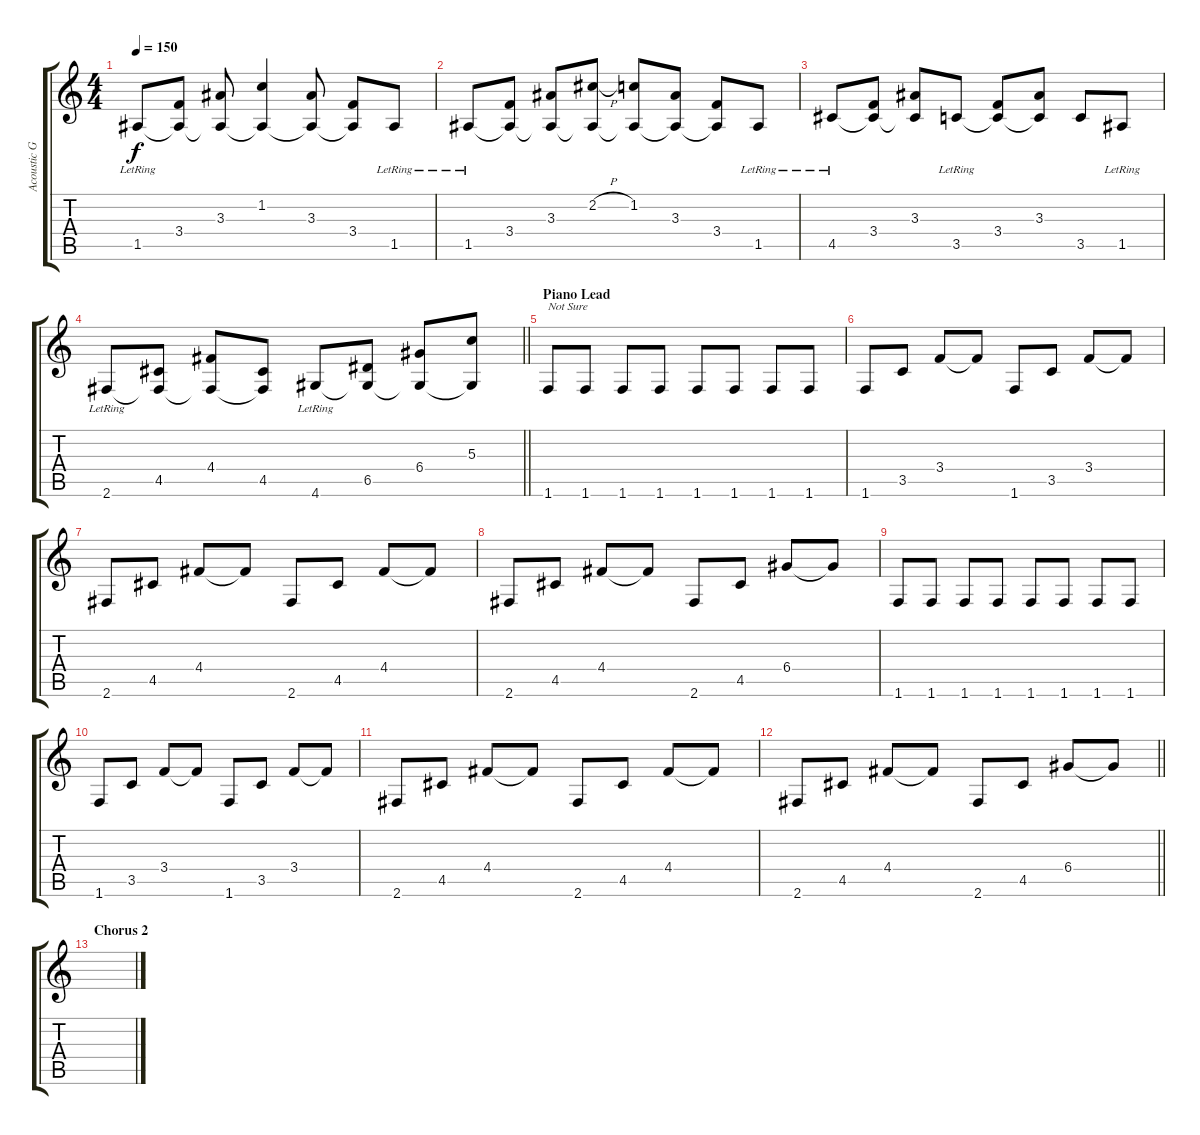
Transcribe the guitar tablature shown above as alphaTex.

\track ("Acoustic Guitar 1 (Rhythm)" "Acoustic G") {instrument acousticguitarsteel}
\staff {score tabs}
\tuning (E4 B3 G3 D3 A2 E2) {hide}
\ts (4 4)
\tempo 150
\clef g2
\ks c
1.5{lr}.8{dy f} (3.4 1.5{t}).8 (3.3 1.5{t}).8 (1.2 1.5{t}).4 (3.3 1.5{t}).8 (3.4 1.5{t}).8 1.5{lr}.8 |
1.5{lr}.8 (3.4 1.5{t}).8 (3.3 1.5{t}).8 (2.2{h} 1.5{t}).8 (1.2 1.5{t}).8 (3.3 1.5{t}).8 (3.4 1.5{t}).8 1.5{lr}.8 |
4.5{lr}.8 (3.4 4.5{t}).8 (3.3 4.5{t}).8 3.5{lr}.8 (3.4 3.5{t}).8 (3.3 3.5{t}).8 3.5.8 1.5{lr}.8 |
\barLineRight lightlight
2.6{lr}.8 (4.5 2.6{t}).8 (4.4 2.6{t}).8 (4.5 2.6{t}).8 4.6{lr}.8 (6.5 4.6{t}).8 (6.4 4.6{t}).8 (5.3 4.6{t}).8 |
\section ("" "Piano Lead")
1.6.8{txt "Not Sure"} 1.6.8 1.6.8 1.6.8 1.6.8 1.6.8 1.6.8 1.6.8 |
1.6.8 3.5.8 3.4.8 3.4{t}.8 1.6.8 3.5.8 3.4.8 3.4{t}.8 |
2.6.8 4.5.8 4.4.8 4.4{t}.8 2.6.8 4.5.8 4.4.8 4.4{t}.8 |
2.6.8 4.5.8 4.4.8 4.4{t}.8 2.6.8 4.5.8 6.4.8 6.4{t}.8 |
1.6.8 1.6.8 1.6.8 1.6.8 1.6.8 1.6.8 1.6.8 1.6.8 |
1.6.8 3.5.8 3.4.8 3.4{t}.8 1.6.8 3.5.8 3.4.8 3.4{t}.8 |
2.6.8 4.5.8 4.4.8 4.4{t}.8 2.6.8 4.5.8 4.4.8 4.4{t}.8 |
\barLineRight lightlight
2.6.8 4.5.8 4.4.8 4.4{t}.8 2.6.8 4.5.8 6.4.8 6.4{t}.8 |
\section ("" "Chorus 2")
